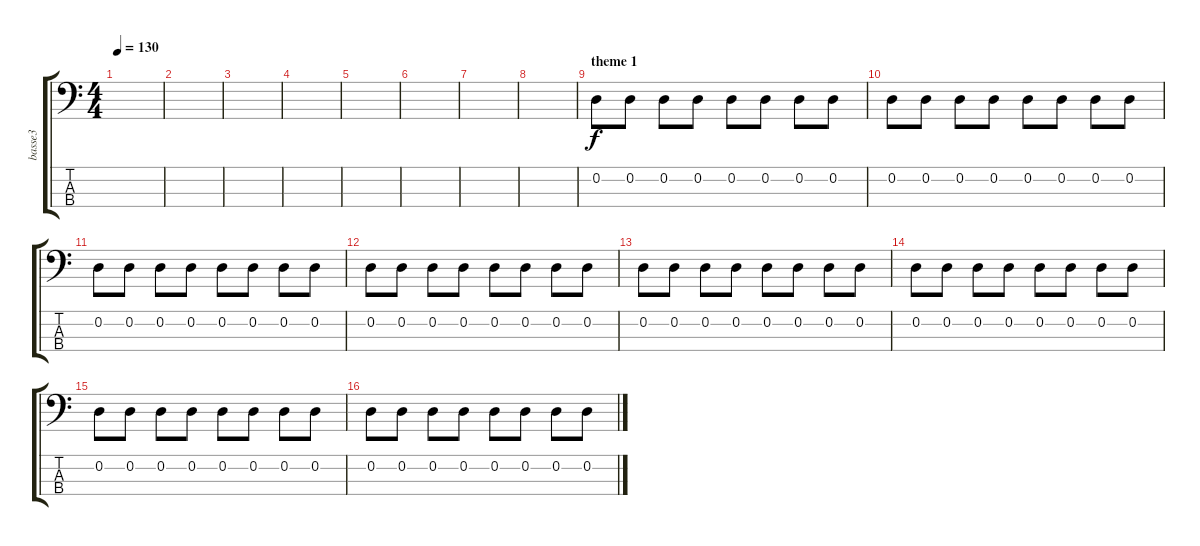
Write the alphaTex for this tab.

\track ("basse3" "basse3") {instrument electricbassfinger}
\staff {score tabs}
\tuning (G2 D2 A1 E1) {hide}
\ts (4 4)
\tempo 130
\clef f4
\ks c
|
|
|
|
|
|
|
|
\section ("" "theme 1")
0.2.8 0.2.8 0.2.8 0.2.8 0.2.8 0.2.8 0.2.8 0.2.8 |
0.2.8 0.2.8 0.2.8 0.2.8 0.2.8 0.2.8 0.2.8 0.2.8 |
0.2.8 0.2.8 0.2.8 0.2.8 0.2.8 0.2.8 0.2.8 0.2.8 |
0.2.8 0.2.8 0.2.8 0.2.8 0.2.8 0.2.8 0.2.8 0.2.8 |
0.2.8 0.2.8 0.2.8 0.2.8 0.2.8 0.2.8 0.2.8 0.2.8 |
0.2.8 0.2.8 0.2.8 0.2.8 0.2.8 0.2.8 0.2.8 0.2.8 |
0.2.8 0.2.8 0.2.8 0.2.8 0.2.8 0.2.8 0.2.8 0.2.8 |
0.2.8 0.2.8 0.2.8 0.2.8 0.2.8 0.2.8 0.2.8 0.2.8
